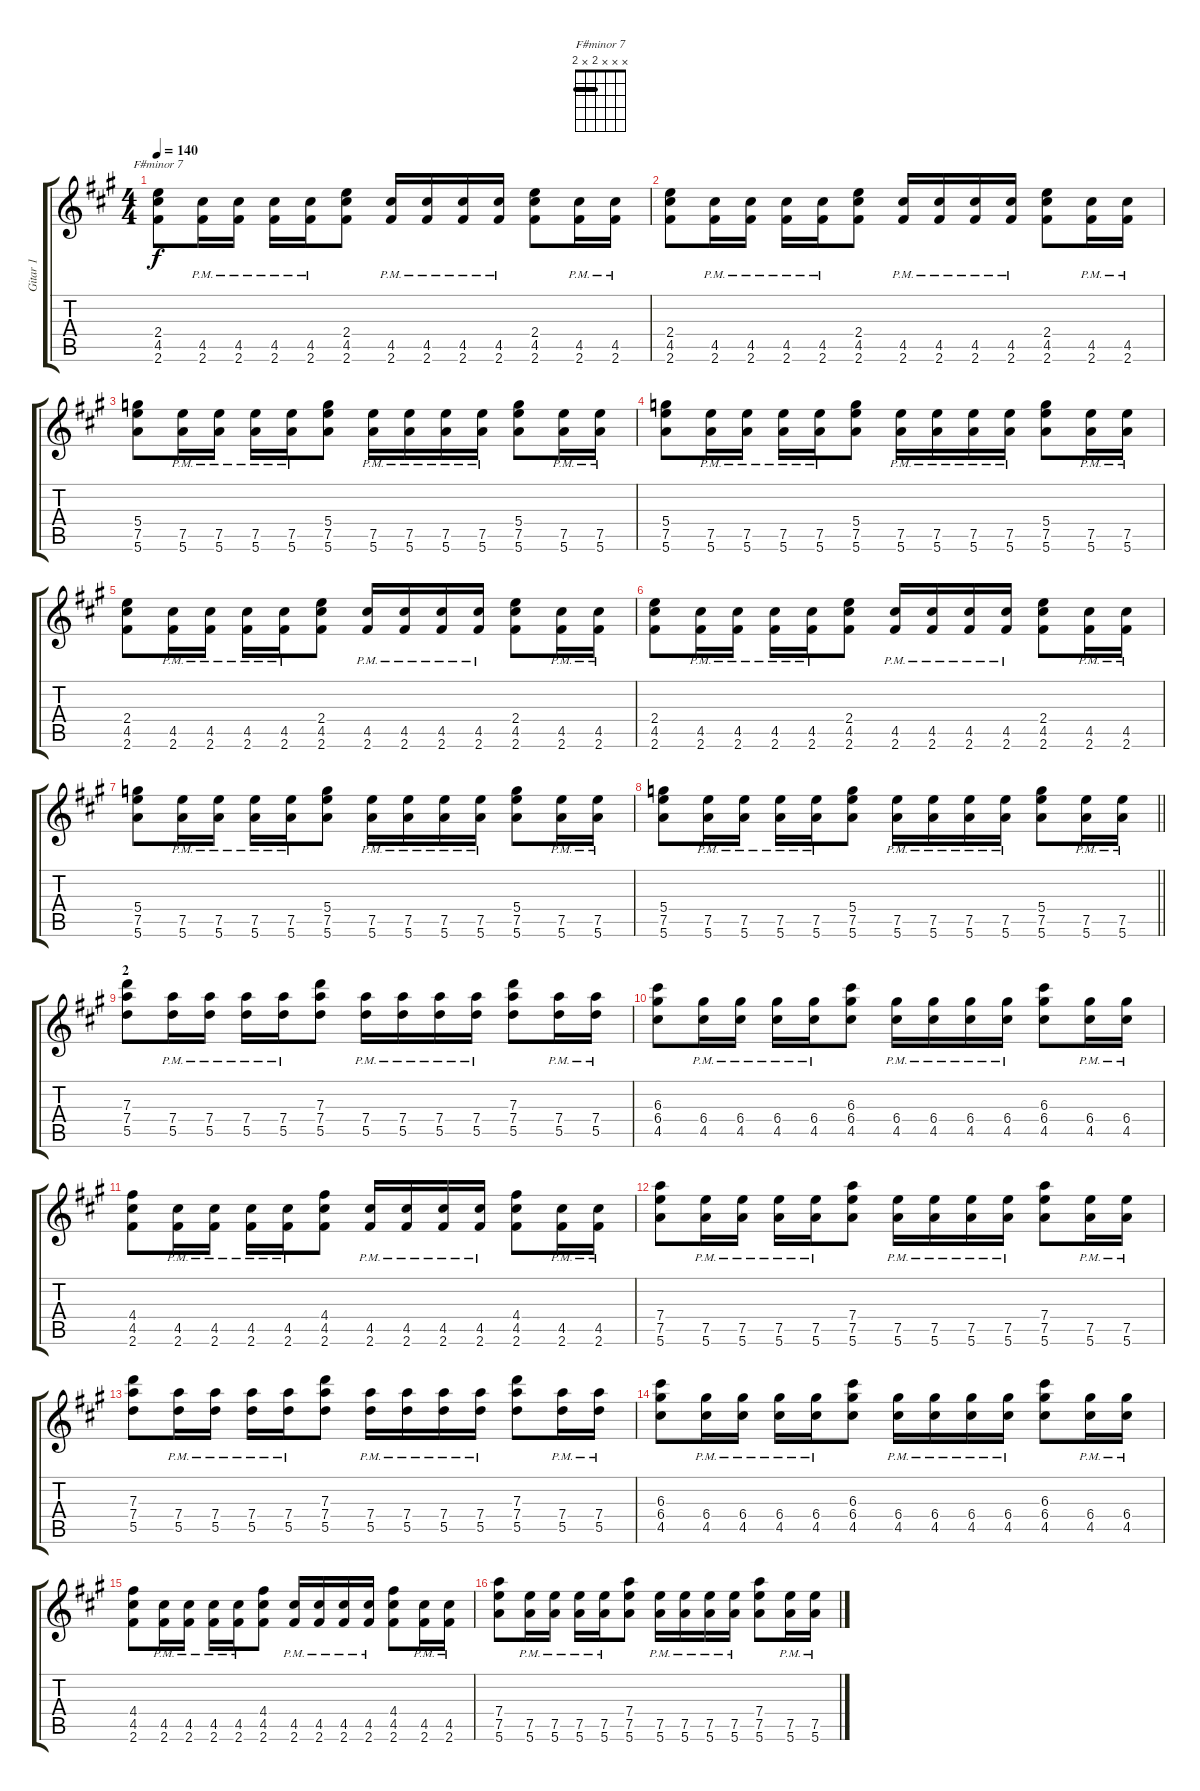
\track ("Gitar 1" "Gitar 1") {instrument overdrivenguitar}
\staff {score tabs}
\tuning (E4 B3 G3 D3 A2 E2) {hide}
\chord ("F#minor 7" x x x 2 x 2) {barre 2}
\ts (4 4)
\tempo 140
\clef g2
\ks a
(2.4 4.5 2.6).8{ch "F#minor 7" ot 8vb dy f} (4.5{pm} 2.6{pm}).16{ot 8vb} (4.5{pm} 2.6{pm}).16{ot 8vb} (4.5{pm} 2.6{pm}).16{ot 8vb} (4.5{pm} 2.6{pm}).16{ot 8vb} (2.4 4.5 2.6).8{ot 8vb} (4.5{pm} 2.6{pm}).16{ot 8vb} (4.5{pm} 2.6{pm}).16{ot 8vb} (4.5{pm} 2.6{pm}).16{ot 8vb} (4.5{pm} 2.6{pm}).16{ot 8vb} (2.4 4.5 2.6).8{ot 8vb} (4.5{pm} 2.6{pm}).16{ot 8vb} (4.5{pm} 2.6{pm}).16{ot 8vb} |
(2.4 4.5 2.6).8{ot 8vb} (4.5{pm} 2.6{pm}).16{ot 8vb} (4.5{pm} 2.6{pm}).16{ot 8vb} (4.5{pm} 2.6{pm}).16{ot 8vb} (4.5{pm} 2.6{pm}).16{ot 8vb} (2.4 4.5 2.6).8{ot 8vb} (4.5{pm} 2.6{pm}).16{ot 8vb} (4.5{pm} 2.6{pm}).16{ot 8vb} (4.5{pm} 2.6{pm}).16{ot 8vb} (4.5{pm} 2.6{pm}).16{ot 8vb} (2.4 4.5 2.6).8{ot 8vb} (4.5{pm} 2.6{pm}).16{ot 8vb} (4.5{pm} 2.6{pm}).16{ot 8vb} |
(5.4 7.5 5.6).8{ot 8vb} (7.5{pm} 5.6{pm}).16{ot 8vb} (7.5{pm} 5.6{pm}).16{ot 8vb} (7.5{pm} 5.6{pm}).16{ot 8vb} (7.5{pm} 5.6{pm}).16{ot 8vb} (5.4 7.5 5.6).8{ot 8vb} (7.5{pm} 5.6{pm}).16{ot 8vb} (7.5{pm} 5.6{pm}).16{ot 8vb} (7.5{pm} 5.6{pm}).16{ot 8vb} (7.5{pm} 5.6{pm}).16{ot 8vb} (5.4 7.5 5.6).8{ot 8vb} (7.5{pm} 5.6{pm}).16{ot 8vb} (7.5{pm} 5.6{pm}).16{ot 8vb} |
(5.4 7.5 5.6).8{ot 8vb} (7.5{pm} 5.6{pm}).16{ot 8vb} (7.5{pm} 5.6{pm}).16{ot 8vb} (7.5{pm} 5.6{pm}).16{ot 8vb} (7.5{pm} 5.6{pm}).16{ot 8vb} (5.4 7.5 5.6).8{ot 8vb} (7.5{pm} 5.6{pm}).16{ot 8vb} (7.5{pm} 5.6{pm}).16{ot 8vb} (7.5{pm} 5.6{pm}).16{ot 8vb} (7.5{pm} 5.6{pm}).16{ot 8vb} (5.4 7.5 5.6).8{ot 8vb} (7.5{pm} 5.6{pm}).16{ot 8vb} (7.5{pm} 5.6{pm}).16{ot 8vb} |
(2.4 4.5 2.6).8{ot 8vb} (4.5{pm} 2.6{pm}).16{ot 8vb} (4.5{pm} 2.6{pm}).16{ot 8vb} (4.5{pm} 2.6{pm}).16{ot 8vb} (4.5{pm} 2.6{pm}).16{ot 8vb} (2.4 4.5 2.6).8{ot 8vb} (4.5{pm} 2.6{pm}).16{ot 8vb} (4.5{pm} 2.6{pm}).16{ot 8vb} (4.5{pm} 2.6{pm}).16{ot 8vb} (4.5{pm} 2.6{pm}).16{ot 8vb} (2.4 4.5 2.6).8{ot 8vb} (4.5{pm} 2.6{pm}).16{ot 8vb} (4.5{pm} 2.6{pm}).16{ot 8vb} |
(2.4 4.5 2.6).8{ot 8vb} (4.5{pm} 2.6{pm}).16{ot 8vb} (4.5{pm} 2.6{pm}).16{ot 8vb} (4.5{pm} 2.6{pm}).16{ot 8vb} (4.5{pm} 2.6{pm}).16{ot 8vb} (2.4 4.5 2.6).8{ot 8vb} (4.5{pm} 2.6{pm}).16{ot 8vb} (4.5{pm} 2.6{pm}).16{ot 8vb} (4.5{pm} 2.6{pm}).16{ot 8vb} (4.5{pm} 2.6{pm}).16{ot 8vb} (2.4 4.5 2.6).8{ot 8vb} (4.5{pm} 2.6{pm}).16{ot 8vb} (4.5{pm} 2.6{pm}).16{ot 8vb} |
(5.4 7.5 5.6).8{ot 8vb} (7.5{pm} 5.6{pm}).16{ot 8vb} (7.5{pm} 5.6{pm}).16{ot 8vb} (7.5{pm} 5.6{pm}).16{ot 8vb} (7.5{pm} 5.6{pm}).16{ot 8vb} (5.4 7.5 5.6).8{ot 8vb} (7.5{pm} 5.6{pm}).16{ot 8vb} (7.5{pm} 5.6{pm}).16{ot 8vb} (7.5{pm} 5.6{pm}).16{ot 8vb} (7.5{pm} 5.6{pm}).16{ot 8vb} (5.4 7.5 5.6).8{ot 8vb} (7.5{pm} 5.6{pm}).16{ot 8vb} (7.5{pm} 5.6{pm}).16{ot 8vb} |
\barLineRight lightlight
(5.4 7.5 5.6).8{ot 8vb} (7.5{pm} 5.6{pm}).16{ot 8vb} (7.5{pm} 5.6{pm}).16{ot 8vb} (7.5{pm} 5.6{pm}).16{ot 8vb} (7.5{pm} 5.6{pm}).16{ot 8vb} (5.4 7.5 5.6).8{ot 8vb} (7.5{pm} 5.6{pm}).16{ot 8vb} (7.5{pm} 5.6{pm}).16{ot 8vb} (7.5{pm} 5.6{pm}).16{ot 8vb} (7.5{pm} 5.6{pm}).16{ot 8vb} (5.4 7.5 5.6).8{ot 8vb} (7.5{pm} 5.6{pm}).16{ot 8vb} (7.5{pm} 5.6{pm}).16{ot 8vb} |
\section ("" "2")
(7.3 7.4 5.5).8{ot 8vb} (7.4{pm} 5.5{pm}).16{ot 8vb} (7.4{pm} 5.5{pm}).16{ot 8vb} (7.4{pm} 5.5{pm}).16{ot 8vb} (7.4{pm} 5.5{pm}).16{ot 8vb} (7.3 7.4 5.5).8{ot 8vb} (7.4{pm} 5.5{pm}).16{ot 8vb} (7.4{pm} 5.5{pm}).16{ot 8vb} (7.4{pm} 5.5{pm}).16{ot 8vb} (7.4{pm} 5.5{pm}).16{ot 8vb} (7.3 7.4 5.5).8{ot 8vb} (7.4{pm} 5.5{pm}).16{ot 8vb} (7.4{pm} 5.5{pm}).16{ot 8vb} |
(6.3 6.4 4.5).8{ot 8vb} (6.4{pm} 4.5{pm}).16{ot 8vb} (6.4{pm} 4.5{pm}).16{ot 8vb} (6.4{pm} 4.5{pm}).16{ot 8vb} (6.4{pm} 4.5{pm}).16{ot 8vb} (6.3 6.4 4.5).8{ot 8vb} (6.4{pm} 4.5{pm}).16{ot 8vb} (6.4{pm} 4.5{pm}).16{ot 8vb} (6.4{pm} 4.5{pm}).16{ot 8vb} (6.4{pm} 4.5{pm}).16{ot 8vb} (6.3 6.4 4.5).8{ot 8vb} (6.4{pm} 4.5{pm}).16{ot 8vb} (6.4{pm} 4.5{pm}).16{ot 8vb} |
(4.4 4.5 2.6).8{ot 8vb} (4.5{pm} 2.6{pm}).16{ot 8vb} (4.5{pm} 2.6{pm}).16{ot 8vb} (4.5{pm} 2.6{pm}).16{ot 8vb} (4.5{pm} 2.6{pm}).16{ot 8vb} (4.4 4.5 2.6).8{ot 8vb} (4.5{pm} 2.6{pm}).16{ot 8vb} (4.5{pm} 2.6{pm}).16{ot 8vb} (4.5{pm} 2.6{pm}).16{ot 8vb} (4.5{pm} 2.6{pm}).16{ot 8vb} (4.4 4.5 2.6).8{ot 8vb} (4.5{pm} 2.6{pm}).16{ot 8vb} (4.5{pm} 2.6{pm}).16{ot 8vb} |
(7.4 7.5 5.6).8{ot 8vb} (7.5{pm} 5.6{pm}).16{ot 8vb} (7.5{pm} 5.6{pm}).16{ot 8vb} (7.5{pm} 5.6{pm}).16{ot 8vb} (7.5{pm} 5.6{pm}).16{ot 8vb} (7.4 7.5 5.6).8{ot 8vb} (7.5{pm} 5.6{pm}).16{ot 8vb} (7.5{pm} 5.6{pm}).16{ot 8vb} (7.5{pm} 5.6{pm}).16{ot 8vb} (7.5{pm} 5.6{pm}).16{ot 8vb} (7.4 7.5 5.6).8{ot 8vb} (7.5{pm} 5.6{pm}).16{ot 8vb} (7.5{pm} 5.6{pm}).16{ot 8vb} |
(7.3 7.4 5.5).8{ot 8vb} (7.4{pm} 5.5{pm}).16{ot 8vb} (7.4{pm} 5.5{pm}).16{ot 8vb} (7.4{pm} 5.5{pm}).16{ot 8vb} (7.4{pm} 5.5{pm}).16{ot 8vb} (7.3 7.4 5.5).8{ot 8vb} (7.4{pm} 5.5{pm}).16{ot 8vb} (7.4{pm} 5.5{pm}).16{ot 8vb} (7.4{pm} 5.5{pm}).16{ot 8vb} (7.4{pm} 5.5{pm}).16{ot 8vb} (7.3 7.4 5.5).8{ot 8vb} (7.4{pm} 5.5{pm}).16{ot 8vb} (7.4{pm} 5.5{pm}).16{ot 8vb} |
(6.3 6.4 4.5).8{ot 8vb} (6.4{pm} 4.5{pm}).16{ot 8vb} (6.4{pm} 4.5{pm}).16{ot 8vb} (6.4{pm} 4.5{pm}).16{ot 8vb} (6.4{pm} 4.5{pm}).16{ot 8vb} (6.3 6.4 4.5).8{ot 8vb} (6.4{pm} 4.5{pm}).16{ot 8vb} (6.4{pm} 4.5{pm}).16{ot 8vb} (6.4{pm} 4.5{pm}).16{ot 8vb} (6.4{pm} 4.5{pm}).16{ot 8vb} (6.3 6.4 4.5).8{ot 8vb} (6.4{pm} 4.5{pm}).16{ot 8vb} (6.4{pm} 4.5{pm}).16{ot 8vb} |
(4.4 4.5 2.6).8{ot 8vb} (4.5{pm} 2.6{pm}).16{ot 8vb} (4.5{pm} 2.6{pm}).16{ot 8vb} (4.5{pm} 2.6{pm}).16{ot 8vb} (4.5{pm} 2.6{pm}).16{ot 8vb} (4.4 4.5 2.6).8{ot 8vb} (4.5{pm} 2.6{pm}).16{ot 8vb} (4.5{pm} 2.6{pm}).16{ot 8vb} (4.5{pm} 2.6{pm}).16{ot 8vb} (4.5{pm} 2.6{pm}).16{ot 8vb} (4.4 4.5 2.6).8{ot 8vb} (4.5{pm} 2.6{pm}).16{ot 8vb} (4.5{pm} 2.6{pm}).16{ot 8vb} |
(7.4 7.5 5.6).8{ot 8vb} (7.5{pm} 5.6{pm}).16{ot 8vb} (7.5{pm} 5.6{pm}).16{ot 8vb} (7.5{pm} 5.6{pm}).16{ot 8vb} (7.5{pm} 5.6{pm}).16{ot 8vb} (7.4 7.5 5.6).8{ot 8vb} (7.5{pm} 5.6{pm}).16{ot 8vb} (7.5{pm} 5.6{pm}).16{ot 8vb} (7.5{pm} 5.6{pm}).16{ot 8vb} (7.5{pm} 5.6{pm}).16{ot 8vb} (7.4 7.5 5.6).8{ot 8vb} (7.5{pm} 5.6{pm}).16{ot 8vb} (7.5{pm} 5.6{pm}).16{ot 8vb}
